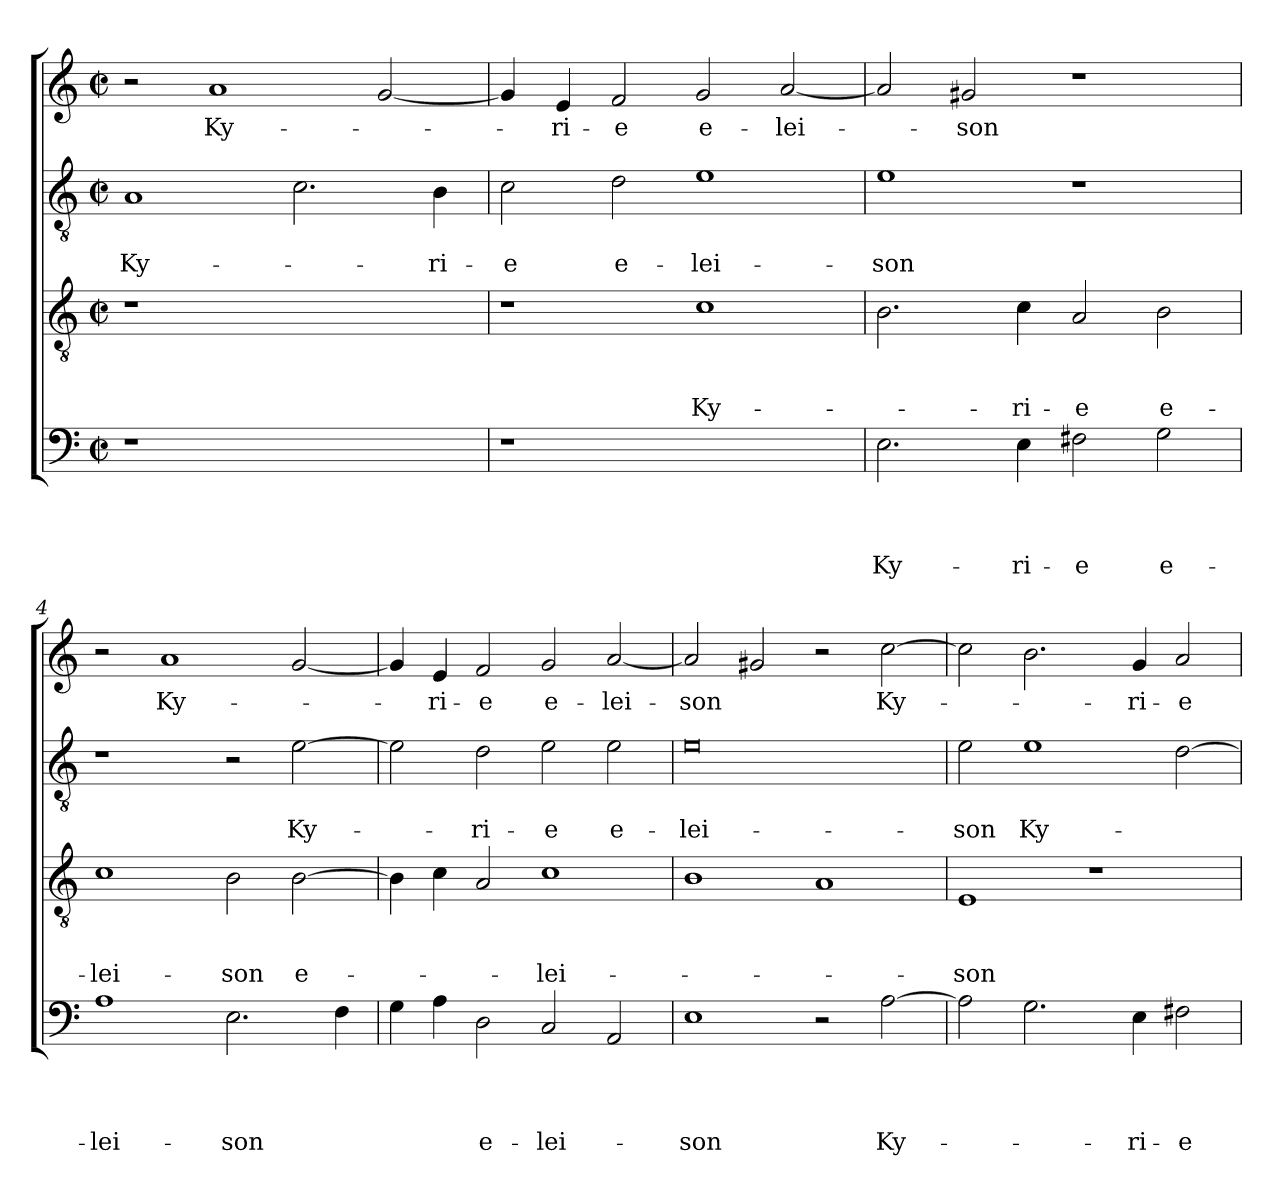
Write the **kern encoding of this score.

**kern	**text	**text	**text	**text	**kern	**text	**text	**text	**kern	**text	**text	**kern	**text
*part4	*part4	*part4	*part4	*part4	*part3	*part3	*part3	*part3	*part2	*part2	*part2	*part1	*part1
*staff4	*staff4	*staff4	*staff4	*staff4	*staff3	*staff3	*staff3	*staff3	*staff2	*staff2	*staff2	*staff1	*staff1
*clefF4	*	*	*	*	*clefGv2	*	*	*	*clefGv2	*	*	*clefG2	*
*k[]	*	*	*	*	*k[]	*	*	*	*k[]	*	*	*k[]	*
*C:	*	*	*	*	*C:	*	*	*	*C:	*	*	*C:	*
*M2/2	*	*	*	*	*M2/2	*	*	*	*M2/2	*	*	*M2/2	*
*met(c|)	*	*	*	*	*met(c|)	*	*	*	*met(c|)	*	*	*met(c|)	*
=1	=1	=1	=1	=1	=1	=1	=1	=1	=1	=1	=1	=1	=1
1r	.	.	.	.	1r	.	.	.	1A	.	Ky-	2r	.
.	.	.	.	.	.	.	.	.	.	.	.	1a	Ky-
1ryy	.	.	.	.	1ryy	.	.	.	2.c\	.	.	.	.
.	.	.	.	.	.	.	.	.	.	.	.	[2g/	.
.	.	.	.	.	.	.	.	.	4B\	.	-ri-	.	.
=2	=2	=2	=2	=2	=2	=2	=2	=2	=2	=2	=2	=2	=2
1r	.	.	.	.	1r	.	.	.	2c\	.	-e	4g/]	.
.	.	.	.	.	.	.	.	.	.	.	.	4e/	-ri-
.	.	.	.	.	.	.	.	.	2d\	.	e-	2f/	-e
1ryy	.	.	.	.	1c	.	.	Ky-	1e	.	-lei-	2g/	e-
.	.	.	.	.	.	.	.	.	.	.	.	[2a/	-lei-
=3	=3	=3	=3	=3	=3	=3	=3	=3	=3	=3	=3	=3	=3
2.E\	.	.	.	Ky-	2.B\	.	.	.	1e	.	-son	2a/]	.
.	.	.	.	.	.	.	.	.	.	.	.	2g#X/	-son
4E\	.	.	.	-ri-	4c\	.	.	-ri-	.	.	.	.	.
2F#X\	.	.	.	-e	2A/	.	.	-e	1r	.	.	1r	.
2G\	.	.	.	e-	2B\	.	.	e-	.	.	.	.	.
=4	=4	=4	=4	=4	=4	=4	=4	=4	=4	=4	=4	=4	=4
1A	.	.	.	-lei-	1c	.	.	-lei-	1r	.	.	2r	.
.	.	.	.	.	.	.	.	.	.	.	.	1a	Ky-
2.E\	.	.	.	-son	2B\	.	.	-son	2r	.	.	.	.
.	.	.	.	.	[2B\	.	.	e-	[2e\	.	Ky-	[2g/	.
4F\	.	.	.	.	.	.	.	.	.	.	.	.	.
=5	=5	=5	=5	=5	=5	=5	=5	=5	=5	=5	=5	=5	=5
4G\	.	.	.	.	4B\]	.	.	.	2e\]	.	.	4g/]	.
4A\	.	.	.	.	4c\	.	.	.	.	.	.	4e/	-ri-
2D\	.	.	.	e-	2A/	.	.	.	2d\	.	-ri-	2f/	-e
2C/	.	.	.	-lei-	1c	.	.	-lei-	2e\	.	-e	2g/	e-
2AA/	.	.	.	.	.	.	.	.	2e\	.	e-	[2a/	-lei-
!!LO:LB:g=z
=6	=6	=6	=6	=6	=6	=6	=6	=6	=6	=6	=6	=6	=6
1E	.	.	.	-son	1B	.	.	.	0e	.	-lei-	2a/]	-son
.	.	.	.	.	.	.	.	.	.	.	.	2g#X/	.
2r	.	.	.	.	1A	.	.	.	.	.	.	2r	.
[2A\	.	.	.	Ky-	.	.	.	.	.	.	.	[2cc\	Ky-
=7	=7	=7	=7	=7	=7	=7	=7	=7	=7	=7	=7	=7	=7
2A\]	.	.	.	.	1E	.	.	-son	2e\	.	-son	2cc\]	.
2.G\	.	.	.	.	.	.	.	.	1e	.	Ky-	2.b\	.
.	.	.	.	.	1r	.	.	.	.	.	.	.	.
4E\	.	.	.	-ri-	.	.	.	.	.	.	.	4g/	-ri-
2F#X\	.	.	.	-e	.	.	.	.	[2d\	.	.	2a/	-e
=	=	=	=	=	=	=	=	=	=	=	=	=	=
*-	*-	*-	*-	*-	*-	*-	*-	*-	*-	*-	*-	*-	*-
